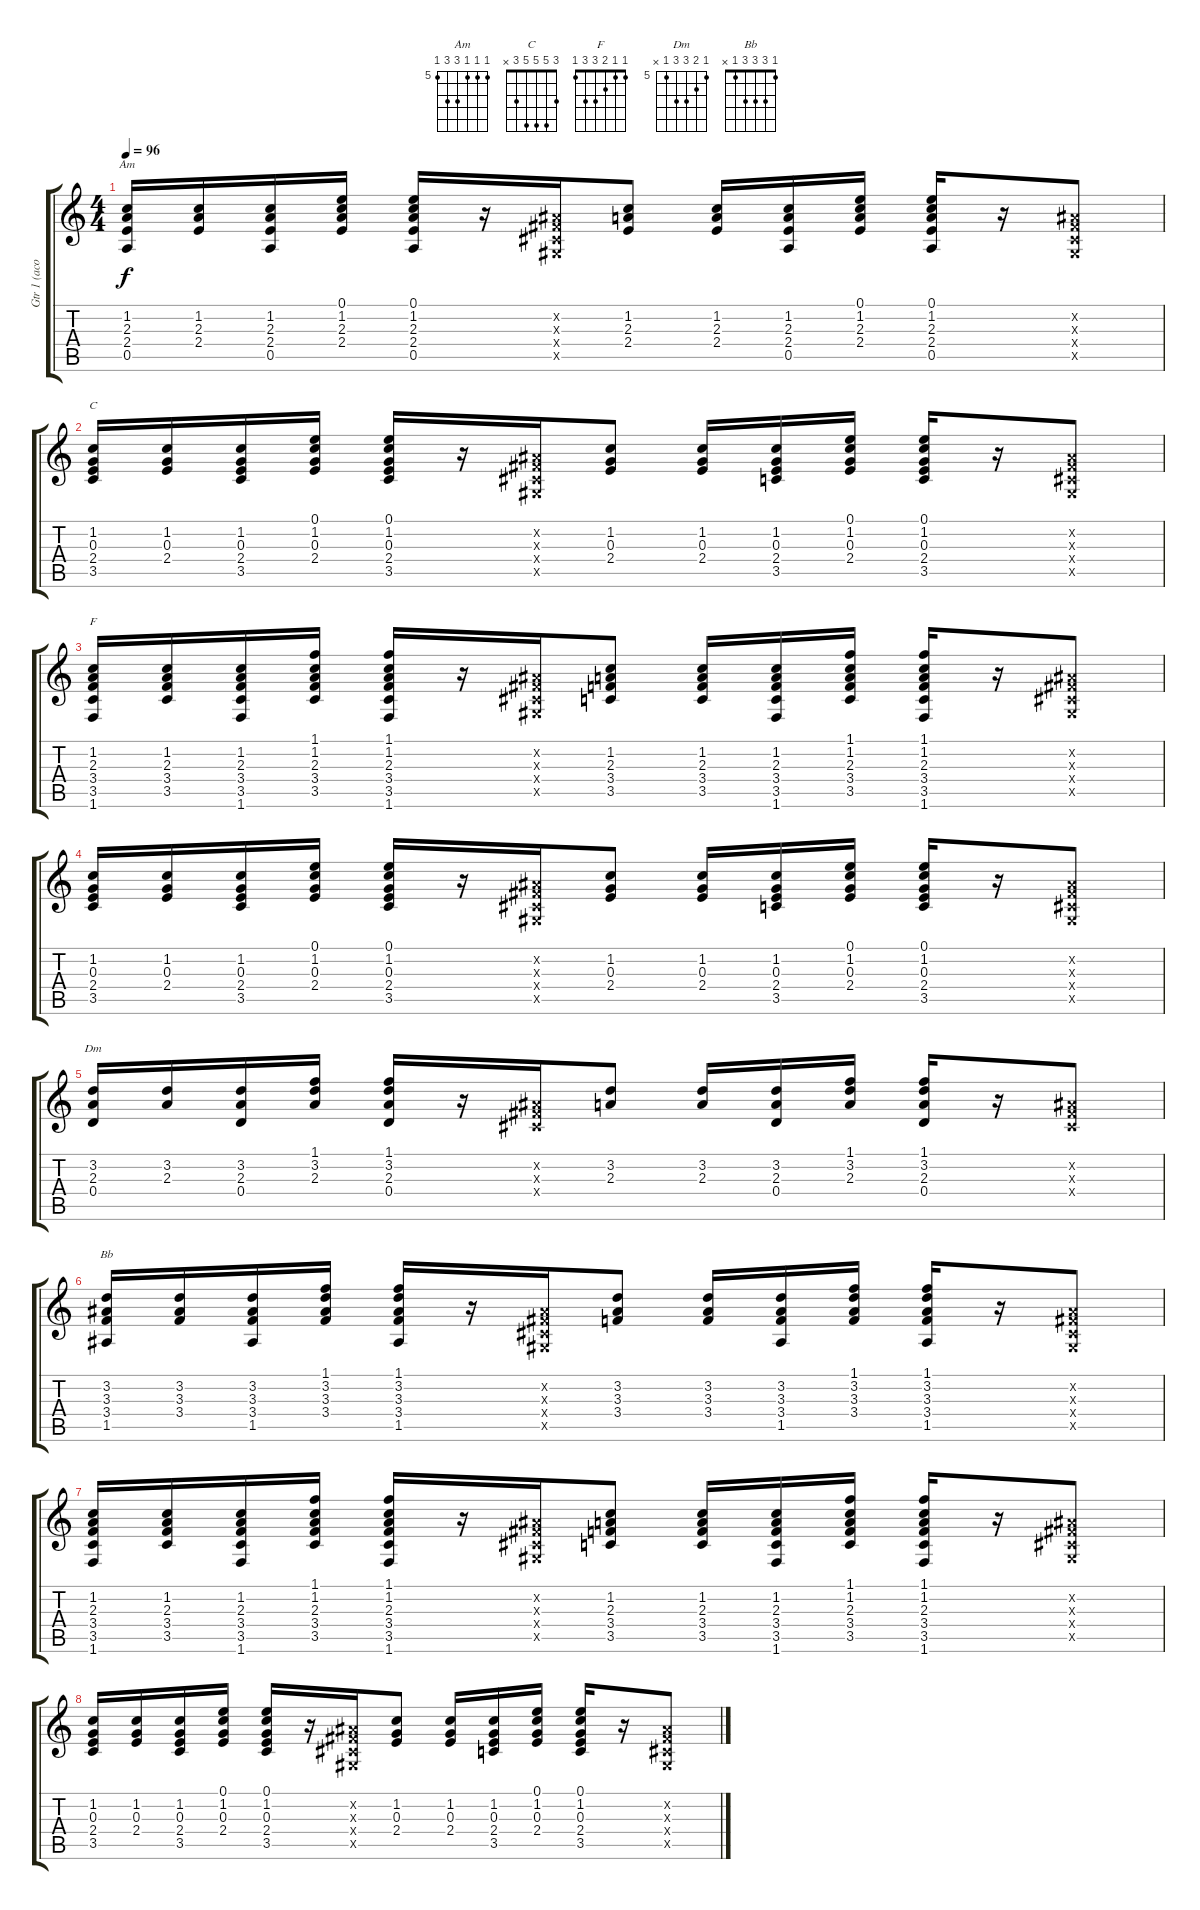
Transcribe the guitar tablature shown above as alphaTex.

\track ("Gtr 1 (acoustique)" "Gtr 1 (aco") {instrument acousticguitarsteel}
\staff {score tabs}
\tuning (E4 B3 G3 D3 A2 E2) {hide}
\chord ("Am" 5 5 5 7 7 5) {firstfret 5}
\chord ("C" 3 5 5 5 3 x)
\chord ("F" 1 1 2 3 3 1)
\chord ("Dm" 5 6 7 7 5 x) {firstfret 5}
\chord ("Bb" 1 3 3 3 1 x)
\ts (4 4)
\tempo 96
\clef g2
\ks c
(1.2 2.3 2.4 0.5).16{ch "Am" dy f} (1.2 2.3 2.4).16 (1.2 2.3 2.4 0.5).16 (0.1 1.2 2.3 2.4).16 (0.1 1.2 2.3 2.4 0.5).16 r.16 (-1.2{x} -1.3{x} -1.4{x} -1.5{x}).16 (1.2 2.3 2.4).8 (1.2 2.3 2.4).16 (1.2 2.3 2.4 0.5).16 (0.1 1.2 2.3 2.4).16 (0.1 1.2 2.3 2.4 0.5).16 r.16 (-1.2{x} -1.3{x} -1.4{x} -1.5{x}).8 |
(1.2 0.3 2.4 3.5).16{ch "C"} (1.2 0.3 2.4).16 (1.2 0.3 2.4 3.5).16 (0.1 1.2 0.3 2.4).16 (0.1 1.2 0.3 2.4 3.5).16 r.16 (-1.2{x} -1.3{x} -1.4{x} -1.5{x}).16 (1.2 0.3 2.4).8 (1.2 0.3 2.4).16 (1.2 0.3 2.4 3.5).16 (0.1 1.2 0.3 2.4).16 (0.1 1.2 0.3 2.4 3.5).16 r.16 (-1.2{x} -1.3{x} -1.4{x} -1.5{x}).8 |
(1.2 2.3 3.4 3.5 1.6).16{ch "F"} (1.2 2.3 3.4 3.5).16 (1.2 2.3 3.4 3.5 1.6).16 (1.1 1.2 2.3 3.4 3.5).16 (1.1 1.2 2.3 3.4 3.5 1.6).16 r.16 (-1.2{x} -1.3{x} -1.4{x} -1.5{x}).16 (1.2 2.3 3.4 3.5).8 (1.2 2.3 3.4 3.5).16 (1.2 2.3 3.4 3.5 1.6).16 (1.1 1.2 2.3 3.4 3.5).16 (1.1 1.2 2.3 3.4 3.5 1.6).16 r.16 (-1.2{x} -1.3{x} -1.4{x} -1.5{x}).8 |
(1.2 0.3 2.4 3.5).16 (1.2 0.3 2.4).16 (1.2 0.3 2.4 3.5).16 (0.1 1.2 0.3 2.4).16 (0.1 1.2 0.3 2.4 3.5).16 r.16 (-1.2{x} -1.3{x} -1.4{x} -1.5{x}).16 (1.2 0.3 2.4).8 (1.2 0.3 2.4).16 (1.2 0.3 2.4 3.5).16 (0.1 1.2 0.3 2.4).16 (0.1 1.2 0.3 2.4 3.5).16 r.16 (-1.2{x} -1.3{x} -1.4{x} -1.5{x}).8 |
(3.2 2.3 0.4).16{ch "Dm"} (3.2 2.3).16 (3.2 2.3 0.4).16 (1.1 3.2 2.3).16 (1.1 3.2 2.3 0.4).16 r.16 (-1.2{x} -1.3{x} -1.4{x}).16 (3.2 2.3).8 (3.2 2.3).16 (3.2 2.3 0.4).16 (1.1 3.2 2.3).16 (1.1 3.2 2.3 0.4).16 r.16 (-1.2{x} -1.3{x} -1.4{x}).8 |
(3.2 3.3 3.4 1.5).16{ch "Bb"} (3.2 3.3 3.4).16 (3.2 3.3 3.4 1.5).16 (1.1 3.2 3.3 3.4).16 (1.1 3.2 3.3 3.4 1.5).16 r.16 (-1.2{x} -1.3{x} -1.4{x} -1.5{x}).16 (3.2 3.3 3.4).8 (3.2 3.3 3.4).16 (3.2 3.3 3.4 1.5).16 (1.1 3.2 3.3 3.4).16 (1.1 3.2 3.3 3.4 1.5).16 r.16 (-1.2{x} -1.3{x} -1.4{x} -1.5{x}).8 |
(1.2 2.3 3.4 3.5 1.6).16 (1.2 2.3 3.4 3.5).16 (1.2 2.3 3.4 3.5 1.6).16 (1.1 1.2 2.3 3.4 3.5).16 (1.1 1.2 2.3 3.4 3.5 1.6).16 r.16 (-1.2{x} -1.3{x} -1.4{x} -1.5{x}).16 (1.2 2.3 3.4 3.5).8 (1.2 2.3 3.4 3.5).16 (1.2 2.3 3.4 3.5 1.6).16 (1.1 1.2 2.3 3.4 3.5).16 (1.1 1.2 2.3 3.4 3.5 1.6).16 r.16 (-1.2{x} -1.3{x} -1.4{x} -1.5{x}).8 |
(1.2 0.3 2.4 3.5).16 (1.2 0.3 2.4).16 (1.2 0.3 2.4 3.5).16 (0.1 1.2 0.3 2.4).16 (0.1 1.2 0.3 2.4 3.5).16 r.16 (-1.2{x} -1.3{x} -1.4{x} -1.5{x}).16 (1.2 0.3 2.4).8 (1.2 0.3 2.4).16 (1.2 0.3 2.4 3.5).16 (0.1 1.2 0.3 2.4).16 (0.1 1.2 0.3 2.4 3.5).16 r.16 (-1.2{x} -1.3{x} -1.4{x} -1.5{x}).8
